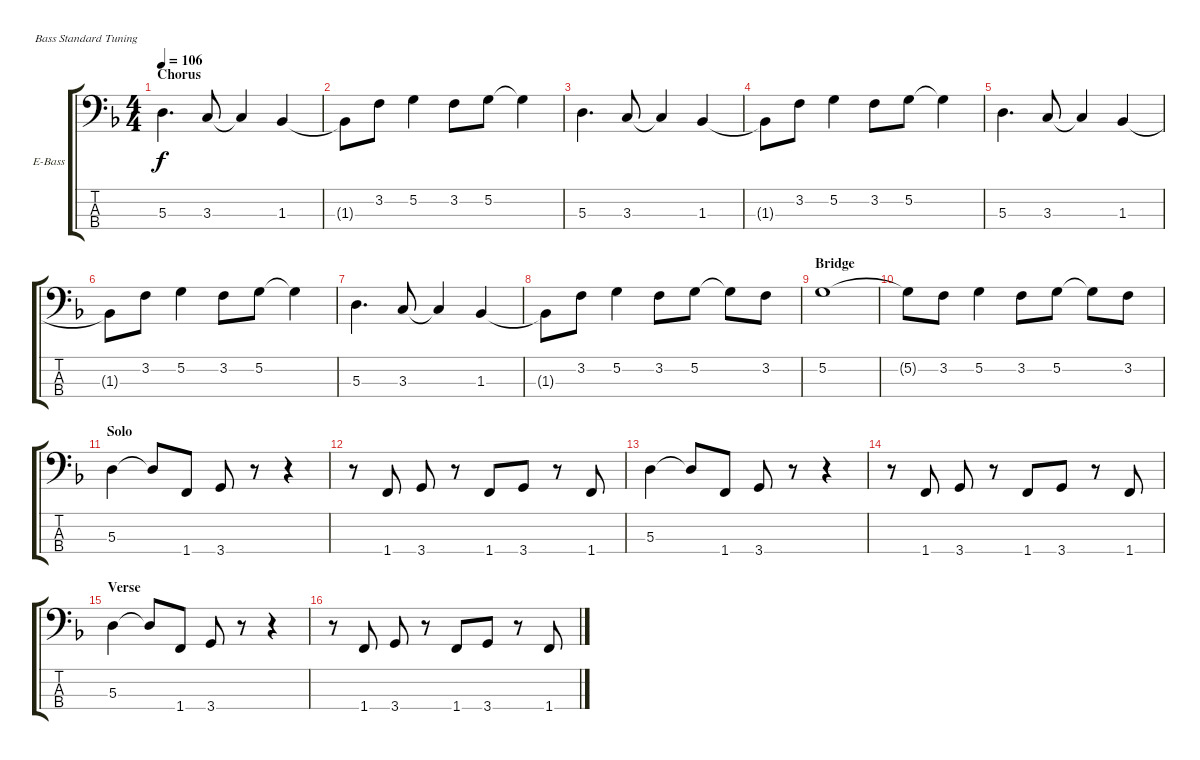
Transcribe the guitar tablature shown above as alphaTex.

\defaultSystemsLayout 4
\bracketExtendMode groupsimilarinstruments
\firstSystemTrackNameOrientation horizontal
\otherSystemsTrackNameOrientation horizontal
\track ("Cliff Williams" "E-Bass") {instrument electricbassfinger}
\staff {score tabs}
\tuning (G2 D2 A1 E1)
\ts (4 4)
\section ("" "Chorus")
\tempo 106
\clef f4
\ks dminor
5.3.4{d dy f} 3.3.8 3.3{t}.4 1.3.4 |
1.3{t}.8 3.2.8 5.2.4 3.2.8 5.2.8 5.2{t}.4 |
5.3.4{d} 3.3.8 3.3{t}.4 1.3.4 |
1.3{t}.8 3.2.8 5.2.4 3.2.8 5.2.8 5.2{t}.4 |
5.3.4{d} 3.3.8 3.3{t}.4 1.3.4 |
1.3{t}.8 3.2.8 5.2.4 3.2.8 5.2.8 5.2{t}.4 |
5.3.4{d} 3.3.8 3.3{t}.4 1.3.4 |
1.3{t}.8 3.2.8 5.2.4 3.2.8 5.2.8 5.2{t}.8 3.2.8 |
\section ("" "Bridge")
5.2.1 |
5.2{t}.8 3.2.8 5.2.4 3.2.8 5.2.8 5.2{t}.8 3.2.8 |
\section ("" "Solo")
5.3.4 5.3{t}.8 1.4.8 3.4.8 r.8 r.4 |
r.8 1.4.8 3.4.8 r.8 1.4.8 3.4.8 r.8 1.4.8 |
5.3.4 5.3{t}.8 1.4.8 3.4.8 r.8 r.4 |
r.8 1.4.8 3.4.8 r.8 1.4.8 3.4.8 r.8 1.4.8 |
\section ("" "Verse")
5.3.4 5.3{t}.8 1.4.8 3.4.8 r.8 r.4 |
r.8 1.4.8 3.4.8 r.8 1.4.8 3.4.8 r.8 1.4.8
